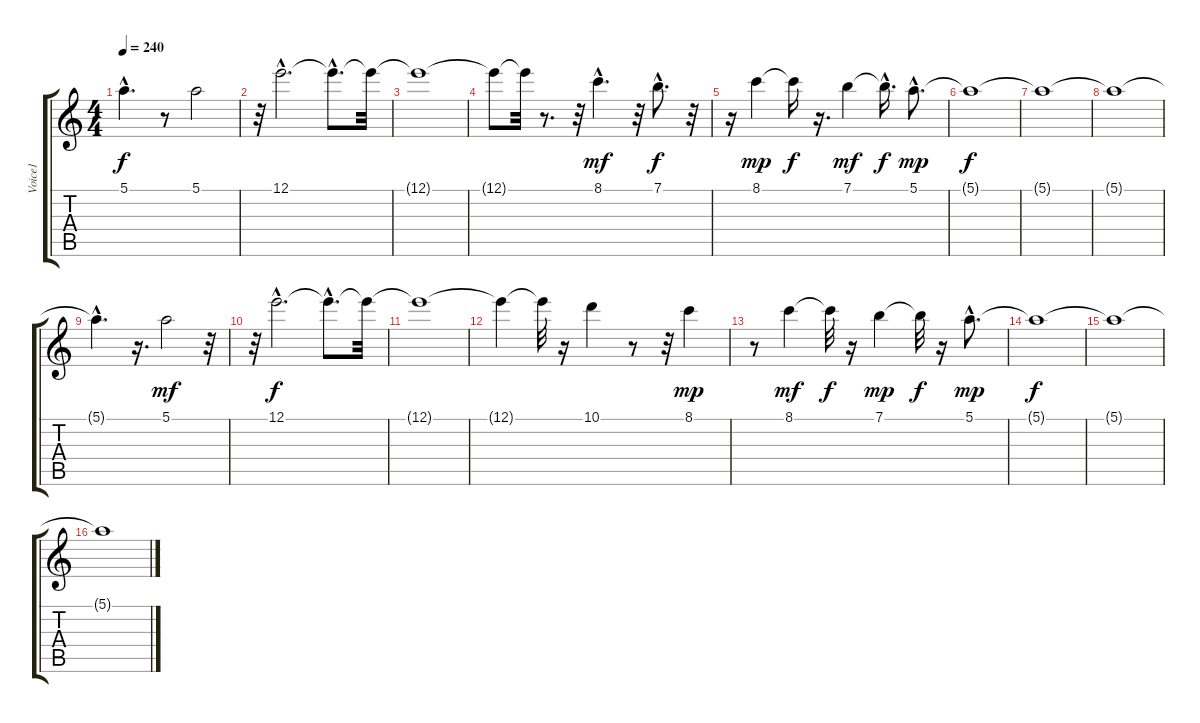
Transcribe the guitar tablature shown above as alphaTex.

\track ("Voice1" "Voice1") {instrument electricguitarjazz}
\staff {score tabs}
\tuning (E4 B3 G3 D3 A2 E2) {hide}
\ts (4 4)
\tempo 240
\clef g2
\ks c
5.1{hac t}.4{d dy f} r.8 5.1.2 |
r.32 12.1{hac}.2{d} 12.1{hac t}.8{d} 12.1{t}.32 |
12.1{t}.1 |
12.1{t}.8 12.1{t}.32 r.8{d} r.32 8.1{hac}.4{d dy mf} r.32 7.1{hac}.8{d dy f} r.32 |
r.16 8.1.4{dy mp} 8.1{t}.16{dy f} r.16{d} 7.1.4{dy mf} 7.1{hac t}.16{d dy f} 5.1{hac}.8{d dy mp} |
5.1{t}.1{dy f} |
5.1{t}.1 |
5.1{t}.1 |
5.1{hac t}.4{d} r.16{d} 5.1.2{dy mf} r.32 |
r.32 12.1{hac}.2{d dy f} 12.1{hac t}.8{d} 12.1{t}.32 |
12.1{t}.1 |
12.1{t}.4 12.1{t}.32 r.16 10.1.4 r.8 r.32 8.1.4{dy mp} |
r.8 8.1.4{dy mf} 8.1{t}.32{dy f} r.16 7.1.4{dy mp} 7.1{t}.32{dy f} r.16 5.1{hac}.8{d dy mp} |
5.1{t}.1{dy f} |
5.1{t}.1 |
5.1{t}.1
